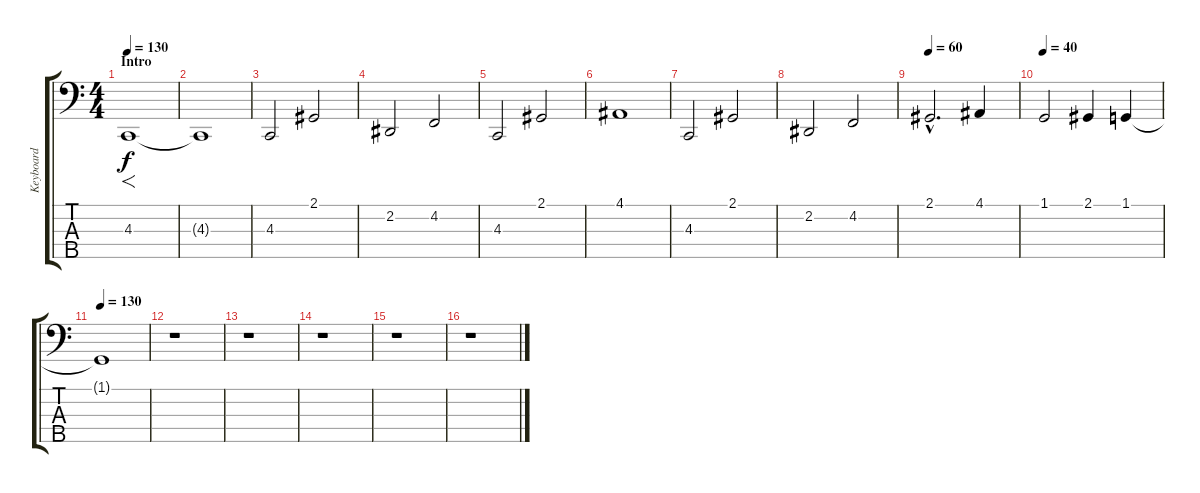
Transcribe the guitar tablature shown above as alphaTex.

\track ("Keyboard" "Keyboard") {instrument stringensemble1}
\staff {score tabs}
\tuning (Gb2 Db2 Ab1 Eb1 Bb0) {hide}
\ts (4 4)
\section ("" "Intro")
\tempo 130
\tempo 112
\tempo 130
\clef f4
\ks c
4.3.1{f dy f instrument stringensemble1} |
4.3{t}.1 |
4.3.2 2.1.2 |
2.2.2 4.2.2 |
4.3.2 2.1.2 |
4.1.1 |
4.3.2 2.1.2 |
2.2.2 4.2.2 |
\tempo 60
2.1{hac}.2{d} 4.1.4 |
\tempo 40
1.1.2 2.1.4 1.1.4 |
\tempo 130
1.1{t}.1 |
r.1 |
r.1 |
r.1 |
r.1 |
r.1
